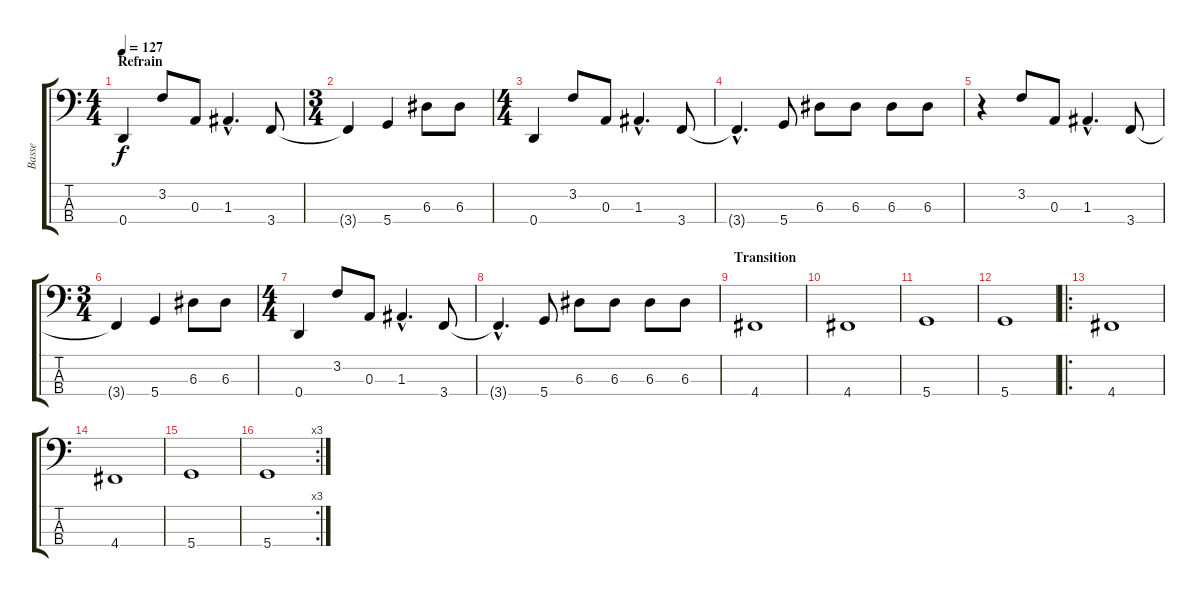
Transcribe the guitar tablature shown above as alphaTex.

\track ("Basse" "Basse") {instrument electricbasspick}
\staff {score tabs}
\tuning (G2 D2 A1 D1) {hide}
\ts (4 4)
\section ("" "Refrain ")
\tempo 127
\clef f4
\ks c
0.4.4{dy f} 3.2.8 0.3.8 1.3{hac}.4{d} 3.4.8 |
\ts (3 4)
3.4{t}.4 5.4.4 6.3.8 6.3.8 |
\ts (4 4)
0.4.4 3.2.8 0.3.8 1.3{hac}.4{d} 3.4.8 |
3.4{hac t}.4{d} 5.4.8 6.3.8 6.3.8 6.3.8 6.3.8 |
r.4 3.2.8 0.3.8 1.3{hac}.4{d} 3.4.8 |
\ts (3 4)
3.4{t}.4 5.4.4 6.3.8 6.3.8 |
\ts (4 4)
0.4.4 3.2.8 0.3.8 1.3{hac}.4{d} 3.4.8 |
3.4{hac t}.4{d} 5.4.8 6.3.8 6.3.8 6.3.8 6.3.8 |
\section ("" "Transition")
4.4.1 |
4.4.1 |
5.4.1 |
5.4.1 |
\ro
4.4.1 |
4.4.1 |
5.4.1 |
\rc 3
5.4.1
